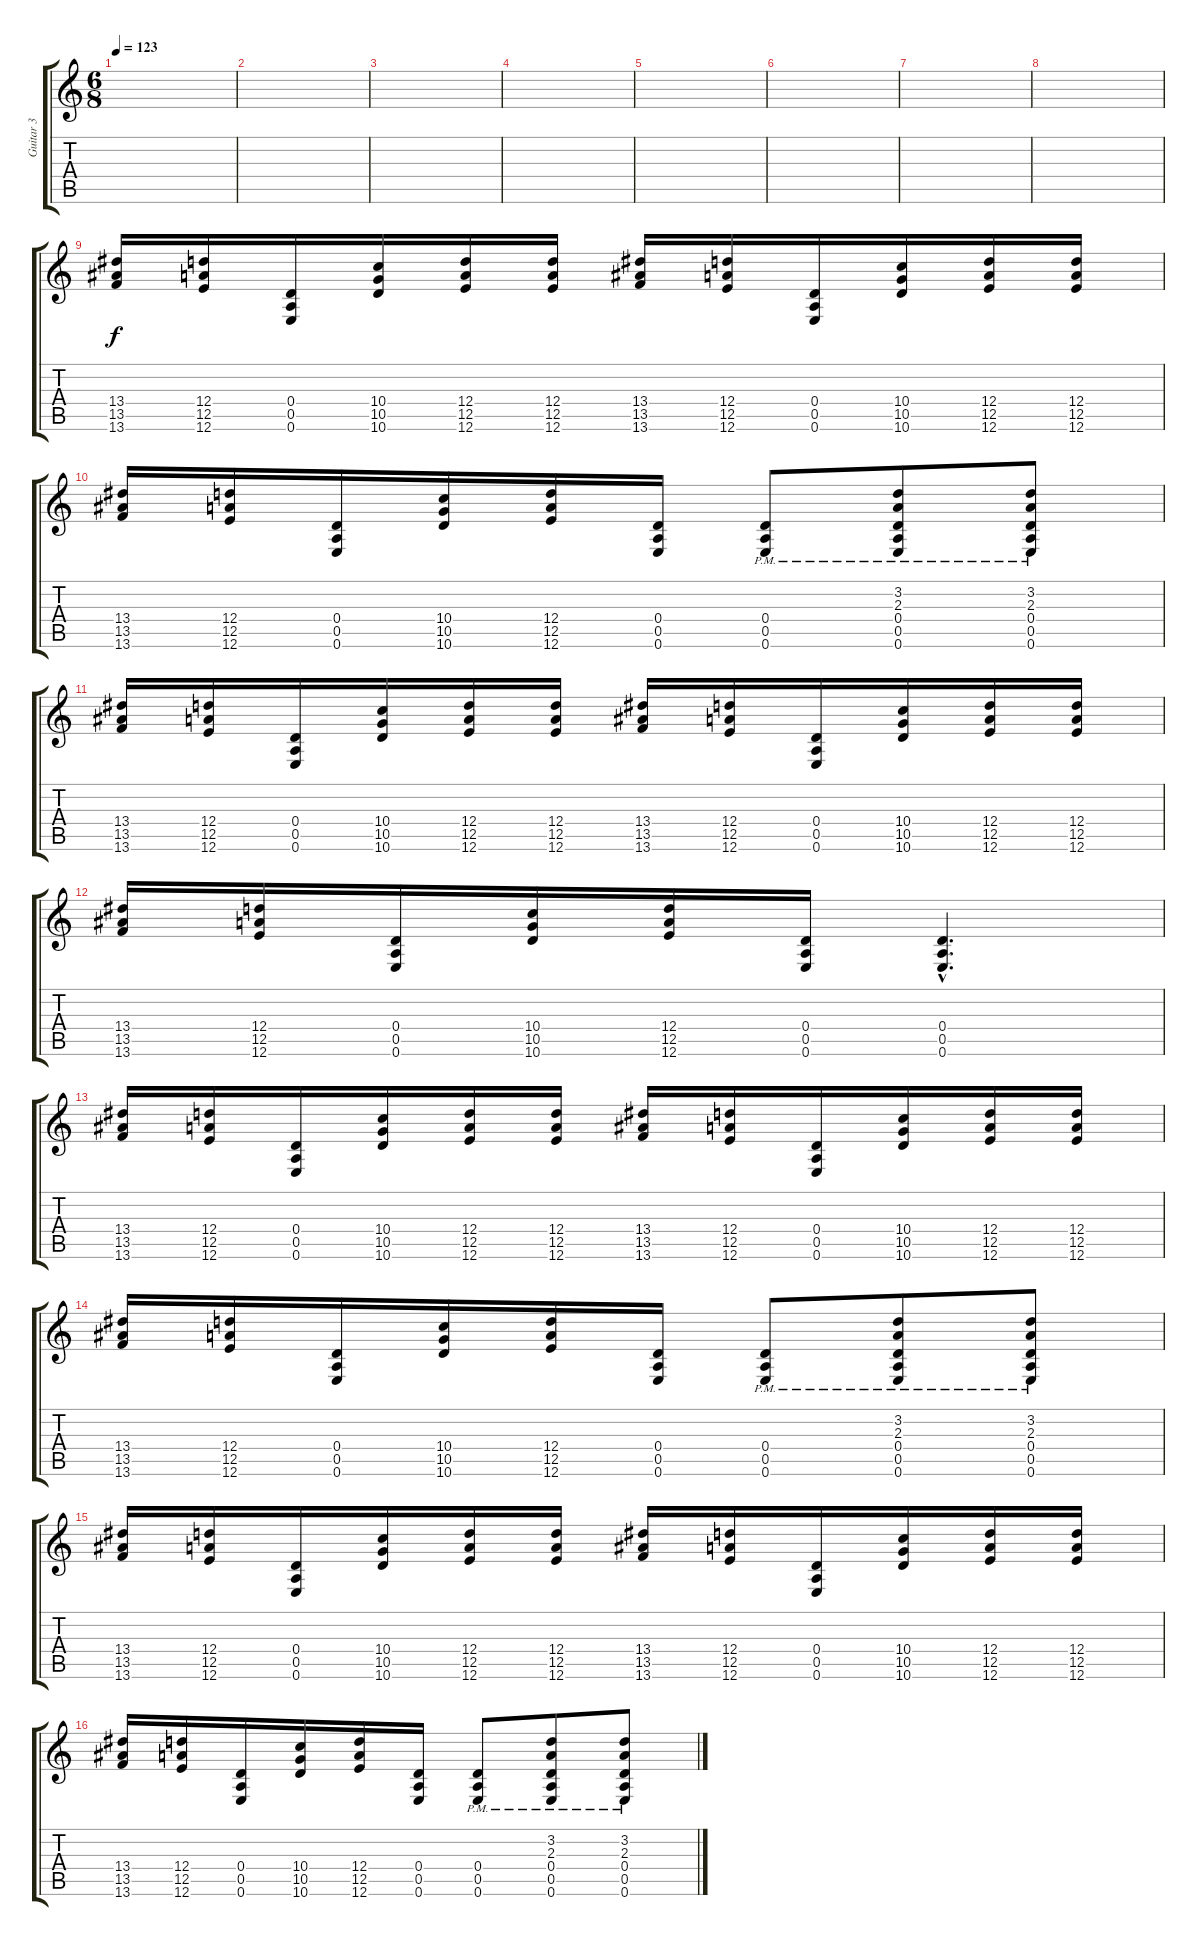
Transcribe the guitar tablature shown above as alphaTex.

\track ("Guitar 3" "Guitar 3") {instrument distortionguitar}
\staff {score tabs}
\tuning (E4 B3 G3 D3 A2 E2) {hide}
\ts (6 8)
\tempo 123
\clef g2
\ks c
|
|
|
|
|
|
|
|
(13.4 13.5 13.6).16 (12.4 12.5 12.6).16 (0.4 0.5 0.6).16 (10.4 10.5 10.6).16 (12.4 12.5 12.6).16 (12.4 12.5 12.6).16 (13.4 13.5 13.6).16 (12.4 12.5 12.6).16 (0.4 0.5 0.6).16 (10.4 10.5 10.6).16 (12.4 12.5 12.6).16 (12.4 12.5 12.6).16 |
(13.4 13.5 13.6).16 (12.4 12.5 12.6).16 (0.4 0.5 0.6).16 (10.4 10.5 10.6).16 (12.4 12.5 12.6).16 (0.4 0.5 0.6).16 (0.4{pm} 0.5{pm} 0.6{pm}).8 (3.2{pm} 2.3{pm} 0.4{pm} 0.5{pm} 0.6{pm}).8 (3.2{pm} 2.3{pm} 0.4{pm} 0.5{pm} 0.6{pm}).8 |
(13.4 13.5 13.6).16 (12.4 12.5 12.6).16 (0.4 0.5 0.6).16 (10.4 10.5 10.6).16 (12.4 12.5 12.6).16 (12.4 12.5 12.6).16 (13.4 13.5 13.6).16 (12.4 12.5 12.6).16 (0.4 0.5 0.6).16 (10.4 10.5 10.6).16 (12.4 12.5 12.6).16 (12.4 12.5 12.6).16 |
(13.4 13.5 13.6).16 (12.4 12.5 12.6).16 (0.4 0.5 0.6).16 (10.4 10.5 10.6).16 (12.4 12.5 12.6).16 (0.4 0.5 0.6).16 (0.4{hac} 0.5{hac} 0.6{hac}).4{d} |
(13.4 13.5 13.6).16 (12.4 12.5 12.6).16 (0.4 0.5 0.6).16 (10.4 10.5 10.6).16 (12.4 12.5 12.6).16 (12.4 12.5 12.6).16 (13.4 13.5 13.6).16 (12.4 12.5 12.6).16 (0.4 0.5 0.6).16 (10.4 10.5 10.6).16 (12.4 12.5 12.6).16 (12.4 12.5 12.6).16 |
(13.4 13.5 13.6).16 (12.4 12.5 12.6).16 (0.4 0.5 0.6).16 (10.4 10.5 10.6).16 (12.4 12.5 12.6).16 (0.4 0.5 0.6).16 (0.4{pm} 0.5{pm} 0.6{pm}).8 (3.2{pm} 2.3{pm} 0.4{pm} 0.5{pm} 0.6{pm}).8 (3.2{pm} 2.3{pm} 0.4{pm} 0.5{pm} 0.6{pm}).8 |
(13.4 13.5 13.6).16 (12.4 12.5 12.6).16 (0.4 0.5 0.6).16 (10.4 10.5 10.6).16 (12.4 12.5 12.6).16 (12.4 12.5 12.6).16 (13.4 13.5 13.6).16 (12.4 12.5 12.6).16 (0.4 0.5 0.6).16 (10.4 10.5 10.6).16 (12.4 12.5 12.6).16 (12.4 12.5 12.6).16 |
(13.4 13.5 13.6).16 (12.4 12.5 12.6).16 (0.4 0.5 0.6).16 (10.4 10.5 10.6).16 (12.4 12.5 12.6).16 (0.4 0.5 0.6).16 (0.4{pm} 0.5{pm} 0.6{pm}).8 (3.2{pm} 2.3{pm} 0.4{pm} 0.5{pm} 0.6{pm}).8 (3.2{pm} 2.3{pm} 0.4{pm} 0.5{pm} 0.6{pm}).8
